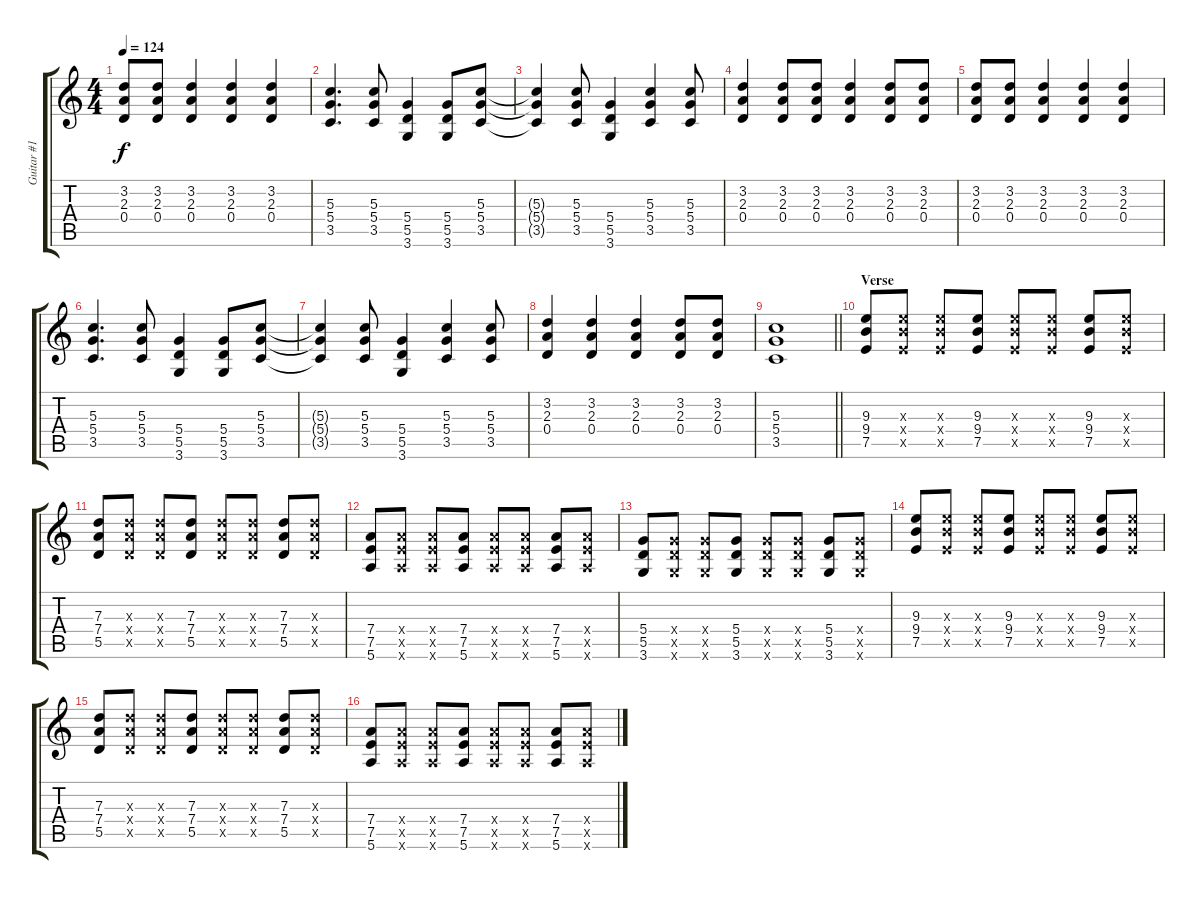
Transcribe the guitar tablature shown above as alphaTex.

\track ("Guitar #1" "Guitar #1") {instrument overdrivenguitar}
\staff {score tabs}
\tuning (E4 B3 G3 D3 A2 E2) {hide}
\ts (4 4)
\tempo 124
\clef g2
\ks c
(3.2 2.3 0.4).8{dy f} (3.2 2.3 0.4).8 (3.2 2.3 0.4).4 (3.2 2.3 0.4).4 (3.2 2.3 0.4).4 |
(5.3 5.4 3.5).4{d} (5.3 5.4 3.5).8 (5.4 5.5 3.6).4 (5.4 5.5 3.6).8 (5.3 5.4 3.5).8 |
(5.3{t} 5.4{t} 3.5{t}).4 (5.3 5.4 3.5).8 (5.4 5.5 3.6).4 (5.3 5.4 3.5).4 (5.3 5.4 3.5).8 |
(3.2 2.3 0.4).4 (3.2 2.3 0.4).8 (3.2 2.3 0.4).8 (3.2 2.3 0.4).4 (3.2 2.3 0.4).8 (3.2 2.3 0.4).8 |
(3.2 2.3 0.4).8 (3.2 2.3 0.4).8 (3.2 2.3 0.4).4 (3.2 2.3 0.4).4 (3.2 2.3 0.4).4 |
(5.3 5.4 3.5).4{d} (5.3 5.4 3.5).8 (5.4 5.5 3.6).4 (5.4 5.5 3.6).8 (5.3 5.4 3.5).8 |
(5.3{t} 5.4{t} 3.5{t}).4 (5.3 5.4 3.5).8 (5.4 5.5 3.6).4 (5.3 5.4 3.5).4 (5.3 5.4 3.5).8 |
(3.2 2.3 0.4).4 (3.2 2.3 0.4).4 (3.2 2.3 0.4).4 (3.2 2.3 0.4).8 (3.2 2.3 0.4).8 |
\barLineRight lightlight
(5.3 5.4 3.5).1 |
\section ("" "Verse")
(9.3 9.4 7.5).8 (9.3{x} 9.4{x} 7.5{x}).8 (9.3{x} 9.4{x} 7.5{x}).8 (9.3 9.4 7.5).8 (9.3{x} 9.4{x} 7.5{x}).8 (9.3{x} 9.4{x} 7.5{x}).8 (9.3 9.4 7.5).8 (9.3{x} 9.4{x} 7.5{x}).8 |
(7.3 7.4 5.5).8 (7.3{x} 7.4{x} 5.5{x}).8 (7.3{x} 7.4{x} 5.5{x}).8 (7.3 7.4 5.5).8 (7.3{x} 7.4{x} 5.5{x}).8 (7.3{x} 7.4{x} 5.5{x}).8 (7.3 7.4 5.5).8 (7.3{x} 7.4{x} 5.5{x}).8 |
(7.4 7.5 5.6).8 (7.4{x} 7.5{x} 5.6{x}).8 (7.4{x} 7.5{x} 5.6{x}).8 (7.4 7.5 5.6).8 (7.4{x} 7.5{x} 5.6{x}).8 (7.4{x} 7.5{x} 5.6{x}).8 (7.4 7.5 5.6).8 (7.4{x} 7.5{x} 5.6{x}).8 |
(5.4 5.5 3.6).8 (5.4{x} 5.5{x} 3.6{x}).8 (5.4{x} 5.5{x} 3.6{x}).8 (5.4 5.5 3.6).8 (5.4{x} 5.5{x} 3.6{x}).8 (5.4{x} 5.5{x} 3.6{x}).8 (5.4 5.5 3.6).8 (5.4{x} 5.5{x} 3.6{x}).8 |
(9.3 9.4 7.5).8 (9.3{x} 9.4{x} 7.5{x}).8 (9.3{x} 9.4{x} 7.5{x}).8 (9.3 9.4 7.5).8 (9.3{x} 9.4{x} 7.5{x}).8 (9.3{x} 9.4{x} 7.5{x}).8 (9.3 9.4 7.5).8 (9.3{x} 9.4{x} 7.5{x}).8 |
(7.3 7.4 5.5).8 (7.3{x} 7.4{x} 5.5{x}).8 (7.3{x} 7.4{x} 5.5{x}).8 (7.3 7.4 5.5).8 (7.3{x} 7.4{x} 5.5{x}).8 (7.3{x} 7.4{x} 5.5{x}).8 (7.3 7.4 5.5).8 (7.3{x} 7.4{x} 5.5{x}).8 |
(7.4 7.5 5.6).8 (7.4{x} 7.5{x} 5.6{x}).8 (7.4{x} 7.5{x} 5.6{x}).8 (7.4 7.5 5.6).8 (7.4{x} 7.5{x} 5.6{x}).8 (7.4{x} 7.5{x} 5.6{x}).8 (7.4 7.5 5.6).8 (7.4{x} 7.5{x} 5.6{x}).8
